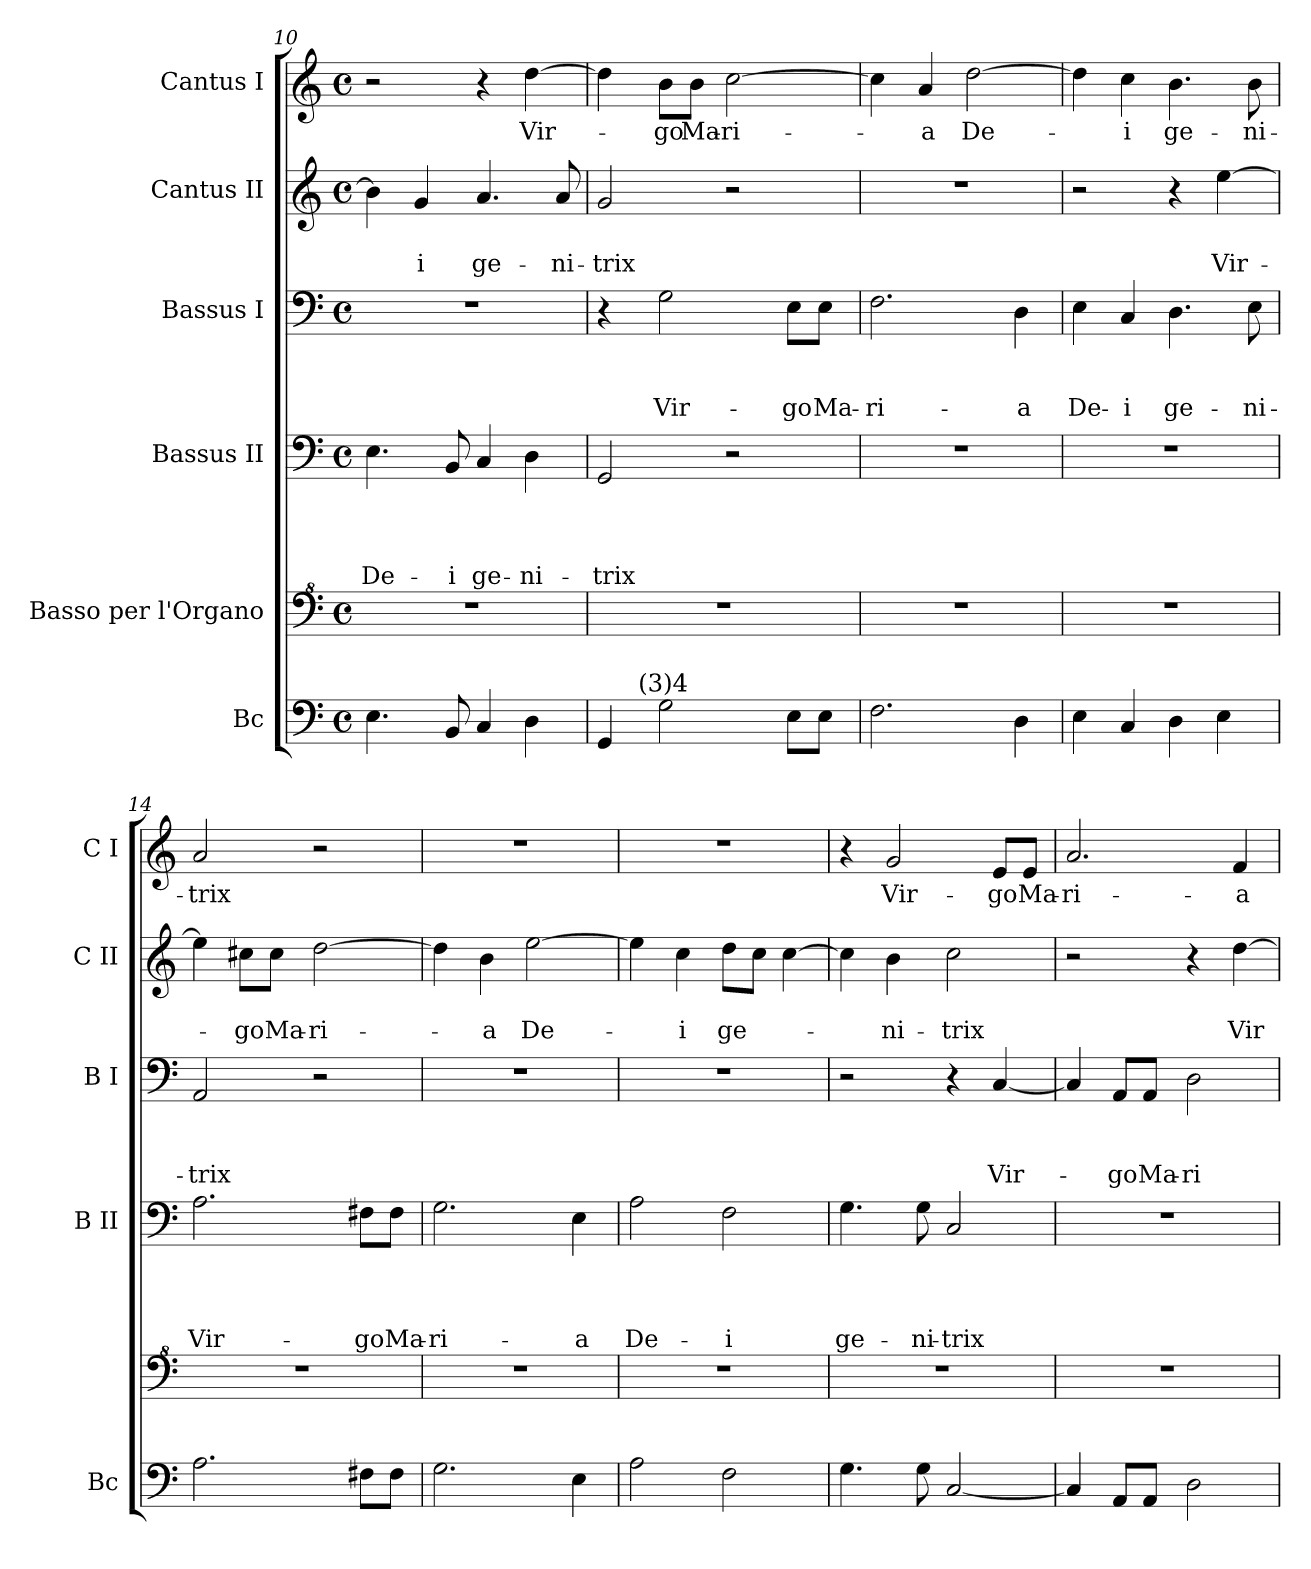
**kern	**kern	**kern	**text	**text	**text	**text	**kern	**text	**text	**text	**kern	**text	**text	**kern	**text
*part6	*part5	*part4	*part4	*part4	*part4	*part4	*part3	*part3	*part3	*part3	*part2	*part2	*part2	*part1	*part1
*staff6	*staff5	*staff4	*staff4	*staff4	*staff4	*staff4	*staff3	*staff3	*staff3	*staff3	*staff2	*staff2	*staff2	*staff1	*staff1
*I"Bc	*I"Basso per l'Organo	*I"Bassus II	*	*	*	*	*I"Bassus I	*	*	*	*I"Cantus II	*	*	*I"Cantus I	*
*I'Bc	*	*I'B II	*	*	*	*	*I'B I	*	*	*	*I'C II	*	*	*I'C I	*
*clefF4	*clefF^4	*clefF4	*	*	*	*	*clefF4	*	*	*	*clefG2	*	*	*clefG2	*
*	*ITrd7c12	*	*	*	*	*	*	*	*	*	*	*	*	*	*
*k[]	*k[]	*k[]	*	*	*	*	*k[]	*	*	*	*k[]	*	*	*k[]	*
*C:	*C:	*C:	*	*	*	*	*C:	*	*	*	*C:	*	*	*C:	*
*M4/4	*M4/4	*M4/4	*	*	*	*	*M4/4	*	*	*	*M4/4	*	*	*M4/4	*
*met(c)	*met(c)	*met(c)	*	*	*	*	*met(c)	*	*	*	*met(c)	*	*	*met(c)	*
=10	=10	=10	=10	=10	=10	=10	=10	=10	=10	=10	=10	=10	=10	=10	=10
!	!	!	!	!	!	!LO:LY:b	!	!	!	!	!	!	!	!	!
4.E>\	1r	4.E\	.	.	.	De-	1r	.	.	.	4b\]	.	.	2r	.
!	!	!	!	!	!	!	!	!	!	!	!	!	!LO:LY:b:rj	!	!
.	.	.	.	.	.	.	.	.	.	.	4g/	.	-i	.	.
!	!	!	!	!	!	!LO:LY:b:rj	!	!	!	!	!	!	!	!	!
8BB/	.	8BB/	.	.	.	-i	.	.	.	.	.	.	.	.	.
!	!	!	!	!	!	!LO:LY:b	!	!	!	!	!	!	!LO:LY:b	!	!
4C</	.	4C/	.	.	.	ge-	.	.	.	.	4.a/	.	ge-	4r	.
!	!	!	!	!	!	!LO:LY:b	!	!	!	!	!	!	!	!	!LO:LY:b
4D>\	.	4D\	.	.	.	-ni-	.	.	.	.	.	.	.	[>4dd\	Vir-
!	!	!	!	!	!	!	!	!	!	!	!	!	!LO:LY:b	!	!
.	.	.	.	.	.	.	.	.	.	.	8a/	.	-ni-	.	.
!!LO:PB:g=z
=11	=11	=11	=11	=11	=11	=11	=11	=11	=11	=11	=11	=11	=11	=11	=11
!	!	!	!	!	!	!LO:LY:b	!	!	!	!	!	!	!LO:LY:b	!	!
*^	*	*	*	*	*	*	*	*	*	*	*	*	*	*	*
4GG/	8.ryy	1r	2GG/	.	.	.	-trix	4r	.	.	.	2g/	.	-trix	4dd\]	.
!	!LO:TX:a:t=(3)4	!	!	!	!	!	!	!	!	!	!	!	!	!	!	!
.	2ryy	.	.	.	.	.	.	.	.	.	.	.	.	.	.	.
!	!	!	!	!	!	!	!	!	!	!	!LO:LY:b	!	!	!	!	!LO:LY:b
2G\	.	.	.	.	.	.	.	2G\	.	.	Vir-	.	.	.	8b\L	-go
!	!	!	!	!	!	!	!	!	!	!	!	!	!	!	!	!LO:LY:b
.	.	.	.	.	.	.	.	.	.	.	.	.	.	.	8b\J	Ma-
!	!	!	!	!	!	!	!	!	!	!	!	!	!	!	!	!LO:LY:b
.	.	.	2r	.	.	.	.	.	.	.	.	2r	.	.	[>2cc\	-ri-
.	4ryy	.	.	.	.	.	.	.	.	.	.	.	.	.	.	.
!	!	!	!	!	!	!	!	!	!	!	!LO:LY:b	!	!	!	!	!
8E\L	.	.	.	.	.	.	.	8E\L	.	.	-go	.	.	.	.	.
!	!	!	!	!	!	!	!	!	!	!	!LO:LY:b	!	!	!	!	!
8E\J	.	.	.	.	.	.	.	8E\J	.	.	Ma-	.	.	.	.	.
.	16ryy	.	.	.	.	.	.	.	.	.	.	.	.	.	.	.
=12	=12	=12	=12	=12	=12	=12	=12	=12	=12	=12	=12	=12	=12	=12	=12	=12
!	!	!	!	!	!	!	!	!	!	!	!LO:LY:b	!	!	!	!	!
*v	*v	*	*	*	*	*	*	*	*	*	*	*	*	*	*	*
2.F\	1r	1r	.	.	.	.	2.F\	.	.	-ri-	1r	.	.	4cc\]	.
!	!	!	!	!	!	!	!	!	!	!	!	!	!	!	!LO:LY:b
.	.	.	.	.	.	.	.	.	.	.	.	.	.	4a/	-a
!	!	!	!	!	!	!	!	!	!	!	!	!	!	!	!LO:LY:b
.	.	.	.	.	.	.	.	.	.	.	.	.	.	[>2dd\	De-
!	!	!	!	!	!	!	!	!	!	!LO:LY:b	!	!	!	!	!
4D\	.	.	.	.	.	.	4D\	.	.	-a	.	.	.	.	.
=13	=13	=13	=13	=13	=13	=13	=13	=13	=13	=13	=13	=13	=13	=13	=13
!	!	!	!	!	!	!	!	!	!	!LO:LY:b	!	!	!	!	!
4E\	1r	1r	.	.	.	.	4E\	.	.	De-	2r	.	.	4dd\]	.
!	!	!	!	!	!	!	!	!	!	!LO:LY:b:rj	!	!	!	!	!LO:LY:b:rj
4C/	.	.	.	.	.	.	4C/	.	.	-i	.	.	.	4cc\	-i
!	!	!	!	!	!	!	!	!	!	!LO:LY:b	!	!	!	!	!LO:LY:b
4D\	.	.	.	.	.	.	4.D\	.	.	ge-	4r	.	.	4.b\	ge-
!	!	!	!	!	!	!	!	!	!	!	!	!	!LO:LY:b	!	!
4E\	.	.	.	.	.	.	.	.	.	.	[>4ee\	.	Vir-	.	.
!	!	!	!	!	!	!	!	!	!	!LO:LY:b	!	!	!	!	!LO:LY:b
.	.	.	.	.	.	.	8E\	.	.	-ni-	.	.	.	8b\	-ni-
=14	=14	=14	=14	=14	=14	=14	=14	=14	=14	=14	=14	=14	=14	=14	=14
!	!	!	!	!	!	!LO:LY:b	!	!	!	!LO:LY:b	!	!	!	!	!LO:LY:b
2.A\	1r	2.A\	.	.	.	Vir-	2AA/	.	.	-trix	4ee\]	.	.	2a/	-trix
!	!	!	!	!	!	!	!	!	!	!	!	!	!LO:LY:b	!	!
.	.	.	.	.	.	.	.	.	.	.	8cc#X\L	.	-go	.	.
!	!	!	!	!	!	!	!	!	!	!	!	!	!LO:LY:b	!	!
.	.	.	.	.	.	.	.	.	.	.	8cc#\J	.	Ma-	.	.
!	!	!	!	!	!	!	!	!	!	!	!	!	!LO:LY:b	!	!
.	.	.	.	.	.	.	2r	.	.	.	[<2dd\	.	-ri-	2r	.
!	!	!	!	!	!	!LO:LY:b	!	!	!	!	!	!	!	!	!
8F#X\L	.	8F#X\L	.	.	.	-go	.	.	.	.	.	.	.	.	.
!	!	!	!	!	!	!LO:LY:b	!	!	!	!	!	!	!	!	!
8F#\J	.	8F#\J	.	.	.	Ma-	.	.	.	.	.	.	.	.	.
!!LO:LB:g=z
=15	=15	=15	=15	=15	=15	=15	=15	=15	=15	=15	=15	=15	=15	=15	=15
!	!	!	!	!	!	!LO:LY:b	!	!	!	!	!	!	!	!	!
2.G\	1r	2.G\	.	.	.	-ri-	1r	.	.	.	4dd\]	.	.	1r	.
!	!	!	!	!	!	!	!	!	!	!	!	!	!LO:LY:b	!	!
.	.	.	.	.	.	.	.	.	.	.	4b\	.	-a	.	.
!	!	!	!	!	!	!	!	!	!	!	!	!	!LO:LY:b	!	!
.	.	.	.	.	.	.	.	.	.	.	[>2ee\	.	De-	.	.
!	!	!	!	!	!	!LO:LY:b	!	!	!	!	!	!	!	!	!
4E\	.	4E\	.	.	.	-a	.	.	.	.	.	.	.	.	.
=16	=16	=16	=16	=16	=16	=16	=16	=16	=16	=16	=16	=16	=16	=16	=16
!	!	!	!	!	!	!LO:LY:b	!	!	!	!	!	!	!	!	!
2A\	1r	2A\	.	.	.	De-	1r	.	.	.	4ee\]	.	.	1r	.
!	!	!	!	!	!	!	!	!	!	!	!	!	!LO:LY:b:rj	!	!
.	.	.	.	.	.	.	.	.	.	.	4cc\	.	-i	.	.
!	!	!	!	!	!	!LO:LY:b:rj	!	!	!	!	!	!	!LO:LY:b	!	!
2F\	.	2F\	.	.	.	-i	.	.	.	.	8dd\L	.	ge-	.	.
.	.	.	.	.	.	.	.	.	.	.	8cc\J	.	.	.	.
.	.	.	.	.	.	.	.	.	.	.	[>4cc\	.	.	.	.
=17	=17	=17	=17	=17	=17	=17	=17	=17	=17	=17	=17	=17	=17	=17	=17
!	!	!	!	!	!	!LO:LY:b	!	!	!	!	!	!	!	!	!
4.G\	1r	4.G\	.	.	.	ge-	2r	.	.	.	4cc\]	.	.	4r	.
!	!	!	!	!	!	!	!	!	!	!	!	!	!LO:LY:b	!	!LO:LY:b
.	.	.	.	.	.	.	.	.	.	.	4b\	.	-ni-	2g/	Vir-
!	!	!	!	!	!	!LO:LY:b	!	!	!	!	!	!	!	!	!
8G\	.	8G\	.	.	.	-ni-	.	.	.	.	.	.	.	.	.
!	!	!	!	!	!	!LO:LY:b	!	!	!	!	!	!	!LO:LY:b	!	!
[<2C/	.	2C/	.	.	.	-trix	4r	.	.	.	2cc\	.	-trix	.	.
!	!	!	!	!	!	!	!	!	!	!LO:LY:b	!	!	!	!	!LO:LY:b
.	.	.	.	.	.	.	[<4C/	.	.	Vir-	.	.	.	8e/L	-go
!	!	!	!	!	!	!	!	!	!	!	!	!	!	!	!LO:LY:b
.	.	.	.	.	.	.	.	.	.	.	.	.	.	8e/J	Ma-
=18	=18	=18	=18	=18	=18	=18	=18	=18	=18	=18	=18	=18	=18	=18	=18
!	!	!	!	!	!	!	!	!	!	!	!	!	!	!	!LO:LY:b
4C/]	1r	1r	.	.	.	.	4C/]	.	.	.	2r	.	.	2.a/	-ri-
!	!	!	!	!	!	!	!	!	!	!LO:LY:b	!	!	!	!	!
8AA/L	.	.	.	.	.	.	8AA/L	.	.	-go	.	.	.	.	.
!	!	!	!	!	!	!	!	!	!	!LO:LY:b	!	!	!	!	!
8AA/J	.	.	.	.	.	.	8AA/J	.	.	Ma-	.	.	.	.	.
!	!	!	!	!	!	!	!	!	!	!LO:LY:b	!	!	!	!	!
2D\	.	.	.	.	.	.	2D\	.	.	-ri-	4r	.	.	.	.
!	!	!	!	!	!	!	!	!	!	!	!	!	!LO:LY:b	!	!LO:LY:b
.	.	.	.	.	.	.	.	.	.	.	[<4dd\	.	Vir-	4f/	-a
=	=	=	=	=	=	=	=	=	=	=	=	=	=	=	=
*-	*-	*-	*-	*-	*-	*-	*-	*-	*-	*-	*-	*-	*-	*-	*-
